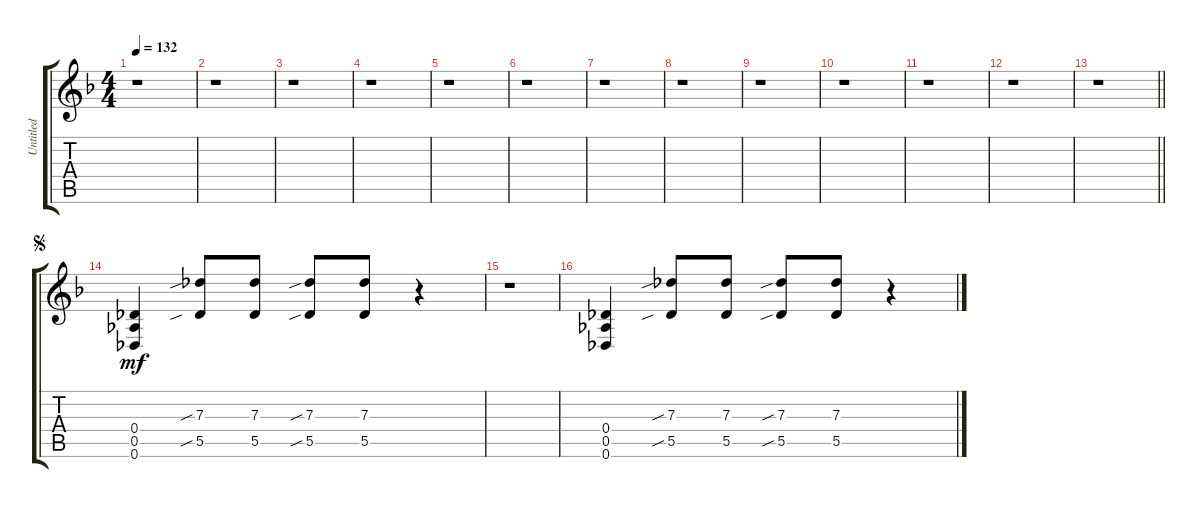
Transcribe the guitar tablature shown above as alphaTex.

\track ("Untitled" "Untitled") {instrument overdrivenguitar}
\staff {score tabs}
\tuning (Eb4 Bb3 Gb3 Db3 Ab2 Db2) {hide}
\ts (4 4)
\tempo 132
\clef g2
\ks f
r.1{dy mf} |
r.1 |
r.1 |
r.1 |
r.1 |
r.1 |
r.1 |
r.1 |
r.1 |
r.1 |
r.1 |
r.1 |
\barLineRight lightlight
r.1 |
\jump segno
(0.4 0.5 0.6).4 (7.3{sib} 5.5{sib}).8 (7.3 5.5).8 (7.3{sib} 5.5{sib}).8 (7.3 5.5).8 r.4 |
r.1 |
(0.4 0.5 0.6).4 (7.3{sib} 5.5{sib}).8 (7.3 5.5).8 (7.3{sib} 5.5{sib}).8 (7.3 5.5).8 r.4
